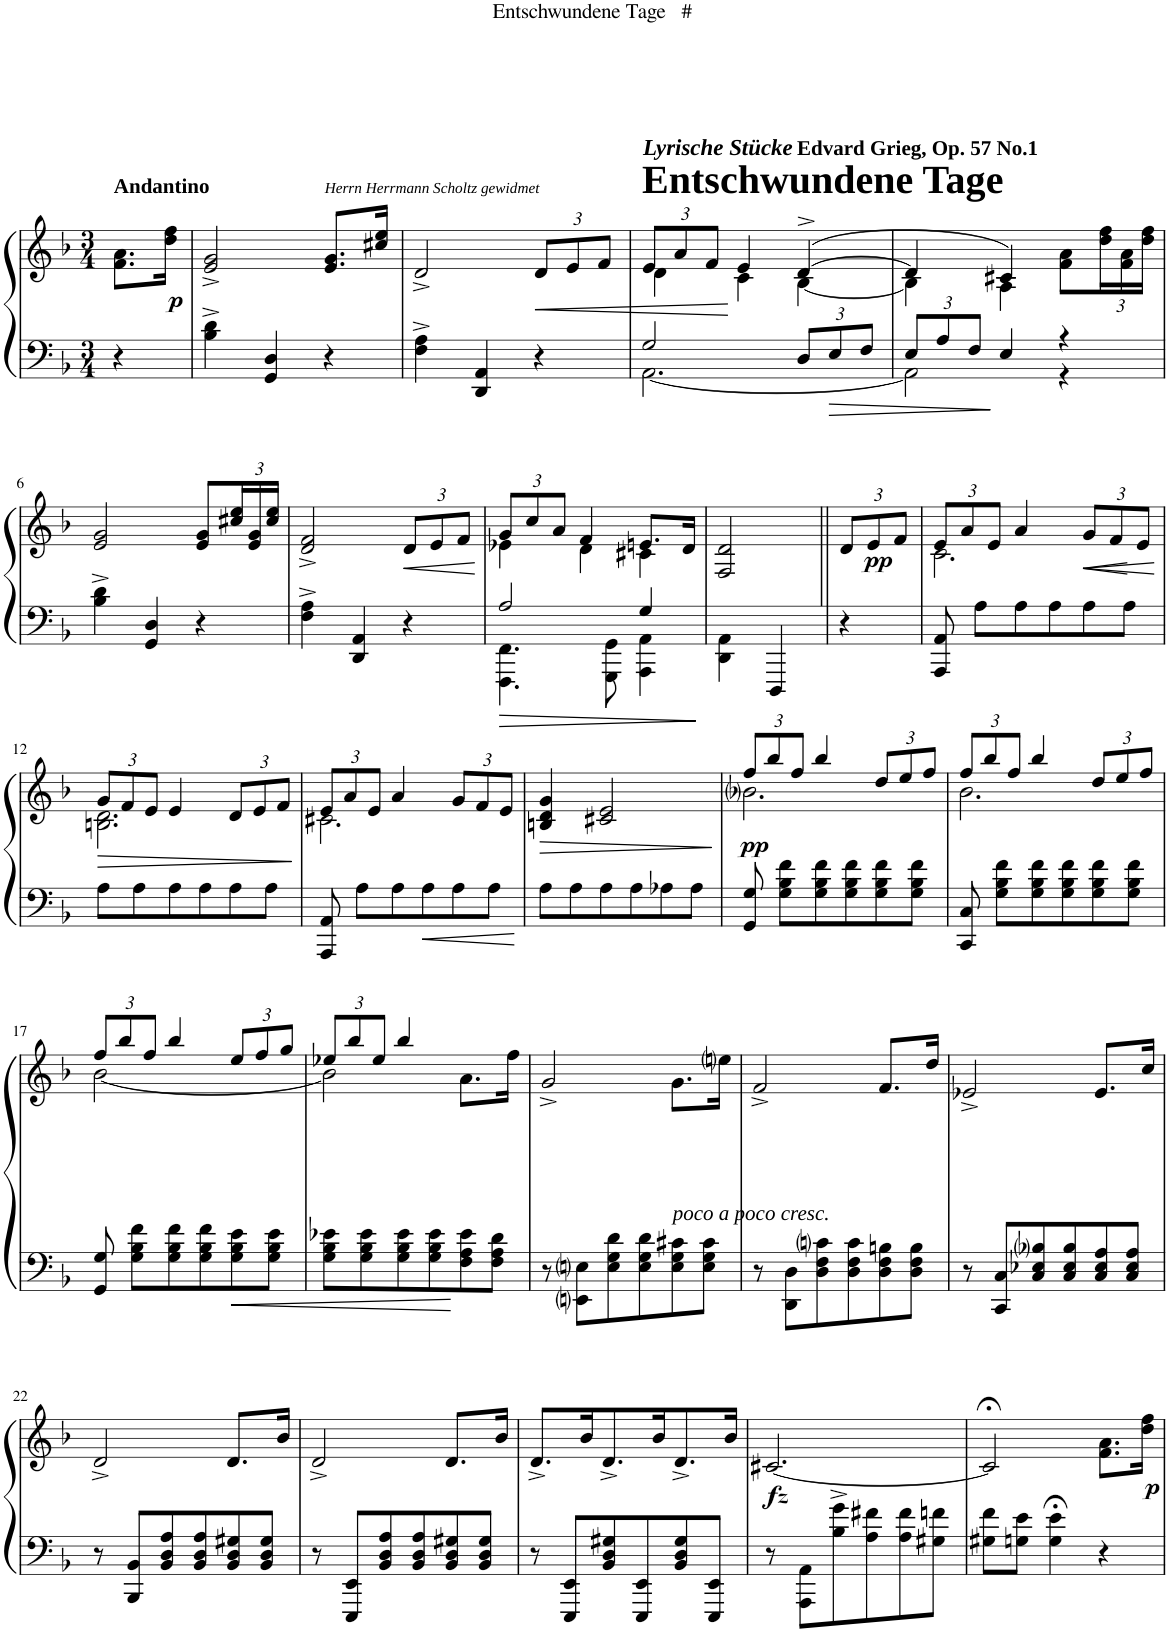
**kern	**kern	**dynam
*part1	*part1	*part1
*staff2	*staff1	*staff1/2
*I"Midi_1	*	*
*clefF4	*clefG2	*
*k[b-]	*k[b-]	*
*F:	*F:	*
*M3/4	*M3/4	*
=1	=1	=1
*^	*^	*
!	!	!LO:TX:a:B:t=Andantino	!	!
4r	4ryy	8.f\ 8.a\L	4ryy	.
!	!	!	!	!LO:DY:b
.	.	16dd\ 16ff\Jk	.	p
=2	=2	=2	=2	=2
4B-\^ 4d\^	2ryy	2e/^ 2g/^	2ryy	.
4GG/ 4D/	.	.	.	.
!	!	!LO:TX:a:i:t=Herrn Herrmann Scholtz gewidmet	!	!
4r	4ryy	8.e/ 8.g/L	4ryy	.
.	.	16cc#X/ 16ee/Jk	.	.
=3	=3	=3	=3	=3
4F\^ 4A\^	2ryy	2d^/	2ryy	.
4DD/ 4AA/	.	.	.	.
*	*	*Xbrackettup	*	*
!	!	!	!	!LO:HP:b
4r	4ryy	12d/L	4ryy	<
.	.	12e/	.	.
.	.	12f/J	.	.
=4	=4	=4	=4	=4
!	!	!LO:TX:a:B:t=Entschwundene Tage	!	!
!	!	!LO:TX:a:Bi:t=Lyrische Stücke	!	!
2G/	[2.AA\	12e/L	4d\	.
.	.	12a/	.	.
.	.	12f/J	.	.
.	.	4e/	4c\	[
*Xbrackettup	*	*	*	*
!	!	!LO:TX:a:B:t=Edvard Grieg, Op. 57 No.1	!	!
12D/L	.	([4d^/	[4B-\	.
12E/	.	.	.	.
12F/J	.	.	.	.
=5	=5	=5	=5	=5
12E/L	2AA\]	4d/]	4B-\]	.
12A/	.	.	.	.
12F/J	.	.	.	.
4E/	.	4c#X/)	4A\	.
4r	4r	8f\ 8a\L	4ryy	.
.	.	24dd\ 24ff\L	.	.
.	.	24f\ 24a\	.	.
.	.	24dd\ 24ff\JJ	.	.
!!LO:LB:g=z	!!
=6	=6	=6	=6	=6
4B-\^ 4d\^	2ryy	2e/ 2g/	2ryy	.
4GG/ 4D/	.	.	.	.
4r	4ryy	8e/ 8g/L	4ryy	.
.	.	24cc#X/ 24ee/L	.	.
.	.	24e/ 24g/	.	.
.	.	24cc#/ 24ee/JJ	.	.
=7	=7	=7	=7	=7
4F\^ 4A\^	2ryy	2d/^ 2f/^	2ryy	.
4DD/ 4AA/	.	.	.	.
!	!	!	!	!LO:HP:b
4r	4ryy	12d/L	4ryy	<
.	.	12e/	.	.
.	.	12f/J	.	.
*v	*v	*	*	*
*	*v	*v	*
.	.	[
=8	=8	=8
*^	*^	*
2A/	4.FFF\ 4.FF\	12g/L	4e-X\	.
.	.	12cc/	.	.
.	.	12a/J	.	.
.	.	4f/	4d\	.
.	8GGG\ 8GG\	.	.	.
4G/	4AAA\ 4AA\	8.en/L	4c#X\	.
.	.	16d/Jk	.	.
=9	=9	=9	=9	=9
4DD\ 4AA\	2ryy	2F/ 2d/	2ryy	.
4DDD/	.	.	.	.
=10||	=10||	=10||	=10||	=10||
4r	4ryy	12d/L	4ryy	.
!	!	!	!	!LO:DY:b
.	.	12e/	.	pp
.	.	12f/J	.	.
=11	=11	=11	=11	=11
8AAA/ 8AA/	2ryy	12e/L	2.c\	.
.	.	12a/	.	.
8A\L	.	.	.	.
.	.	12e/J	.	.
8A\	.	4a/	.	.
8A\	.	.	.	.
!	!	!	!	!LO:HP:b
8A\	4ryy	12g/L	.	<
!	!	!	!	!LO:HP:b
.	.	12f/	.	<
8A\J	.	.	.	.
.	.	12e/J	.	[
*v	*v	*	*	*
*	*v	*v	*
.	.	[
!!LO:LB:g=z
=12	=12	=12
!	!	!LO:HP:b
*	*^	*
8A\L	12g/L	2.Bn\ 2.d\	>
.	12f/	.	.
8A\	.	.	.
.	12e/J	.	.
8A\	4e/	.	.
8A\	.	.	.
8A\	12d/L	.	.
.	12e/	.	.
8A\J	.	.	.
.	12f/J	.	.
*	*v	*v	*
.	.	]
=13	=13	=13
*	*^	*
8AAA/ 8AA/	12e/L	2.c#X\	.
.	12a/	.	.
8A\L	.	.	.
.	12e/J	.	.
8A\	4a/	.	.
8A\	.	.	.
8A\	12g/L	.	.
.	12f/	.	.
8A\J	.	.	.
.	12e/J	.	.
=14	=14	=14	=14
!	!	!	!LO:HP:b
8A\L	4Bn/ 4d/ 4g/	2ryy	>
8A\	.	.	.
8A\	2c#X/ 2e/	.	.
8A\	.	.	.
8A-X\	.	4ryy	.
8A-\J	.	.	.
*	*v	*v	*
.	.	]
=15	=15	=15
*	*^	*
!	!	!	!LO:DY:b
8GG/ 8G/	12ff/L	2.b-i\	pp
.	12bb-/	.	.
8G\ 8B-\ 8f\L	.	.	.
.	12ff/J	.	.
8G\ 8B-\ 8f\	4bb-/	.	.
8G\ 8B-\ 8f\	.	.	.
8G\ 8B-\ 8f\	12dd/L	.	.
.	12ee/	.	.
8G\ 8B-\ 8f\J	.	.	.
.	12ff/J	.	.
=16	=16	=16	=16
8CC/ 8C/	12ff/L	2.b-\	.
.	12bb-/	.	.
8G\ 8B-\ 8f\L	.	.	.
.	12ff/J	.	.
8G\ 8B-\ 8f\	4bb-/	.	.
8G\ 8B-\ 8f\	.	.	.
8G\ 8B-\ 8f\	12dd/L	.	.
.	12ee/	.	.
8G\ 8B-\ 8f\J	.	.	.
.	12ff/J	.	.
!!LO:LB:g=z	!!
=17	=17	=17	=17
8GG/ 8G/	12ff/L	[2b-\	.
.	12bb-/	.	.
8G\ 8B-\ 8f\L	.	.	.
.	12ff/J	.	.
8G\ 8B-\ 8f\	4bb-/	.	.
8G\ 8B-\ 8f\	.	.	.
8G\ 8B-\ 8e\	12ee/L	4ryy	.
.	12ff/	.	.
8G\ 8B-\ 8e\J	.	.	.
.	12gg/J	.	.
=18	=18	=18	=18
8G\ 8B-\ 8e-X\L	12ee-X/L	2b-\]	.
.	12bb-/	.	.
8G\ 8B-\ 8e-\	.	.	.
.	12ee-/J	.	.
8G\ 8B-\ 8e-\	4bb-/	.	.
8G\ 8B-\ 8e-\	.	.	.
8F\ 8A\ 8e-\	8.a\L	4ryy	.
8F\ 8A\ 8d\J	.	.	.
.	16ff\Jk	.	.
=19	=19	=19	=19
8r	2g^/	2ryy	.
8EEni\ 8Eni\L	.	.	.
8E\ 8G\ 8d\	.	.	.
8E\ 8G\ 8d\	.	.	.
!	!LO:TX:b:i:t=poco a poco cresc.	!	!
8E\ 8G\ 8c#X\	8.g\L	4ryy	.
8E\ 8G\ 8c#\J	.	.	.
.	16eeni\Jk	.	.
=20	=20	=20	=20
8r	2f^/	2ryy	.
8DD\ 8D\L	.	.	.
8D\ 8F\ 8cni\	.	.	.
8D\ 8F\ 8c\	.	.	.
8D\ 8F\ 8Bn\	8.f/L	4ryy	.
8D\ 8F\ 8B\J	.	.	.
.	16dd/Jk	.	.
=21	=21	=21	=21
8r	2e-X^/	2ryy	.
8CC/ 8C/L	.	.	.
8C/ 8E-X/ 8B-i/	.	.	.
8C/ 8E-/ 8B-/	.	.	.
8C/ 8E-/ 8A/	8.e-/L	4ryy	.
8C/ 8E-/ 8A/J	.	.	.
.	16cc/Jk	.	.
*	*v	*v	*
!!LO:LB:g=z
=22	=22	=22
8r	2d^/	.
8BBB-/ 8BB-/L	.	.
8BB-/ 8D/ 8A/	.	.
8BB-/ 8D/ 8A/	.	.
8BB-/ 8D/ 8G#X/	8.d/L	.
8BB-/ 8D/ 8G#/J	.	.
.	16b-/Jk	.
=23	=23	=23
8r	2d^/	.
8EEE/ 8EE/L	.	.
8BB-/ 8D/ 8A/	.	.
8BB-/ 8D/ 8A/	.	.
8BB-/ 8D/ 8G#X/	8.d/L	.
8BB-/ 8D/ 8G#/J	.	.
.	16b-/Jk	.
=24	=24	=24
8r	8.d^/L	.
8EEE/ 8EE/L	.	.
.	16b-/K	.
8BB-/ 8D/ 8G#X/	8.d^/	.
8EEE/ 8EE/	.	.
.	16b-/K	.
8BB-/ 8D/ 8G#/	8.d^/	.
8EEE/ 8EE/J	.	.
.	16b-/Jk	.
=25	=25	=25
!	!	!LO:DY:b
8r	[2.c#X/	fz
8AAA\ 8AA\L	.	.
8B-\^ 8g\^	.	.
8A\ 8f#X\	.	.
8A\ 8f#\	.	.
8G#X\ 8fn\J	.	.
=26	=26	=26
8G#X\ 8f\L	2c#;</]	.
8Gn\ 8e\J	.	.
4G\;< 4e\;<	.	.
4r	8.f\ 8.a\L	.
!	!	!LO:DY:b
.	16dd\ 16ff\Jk	p
=	=	=
*-	*-	*-
